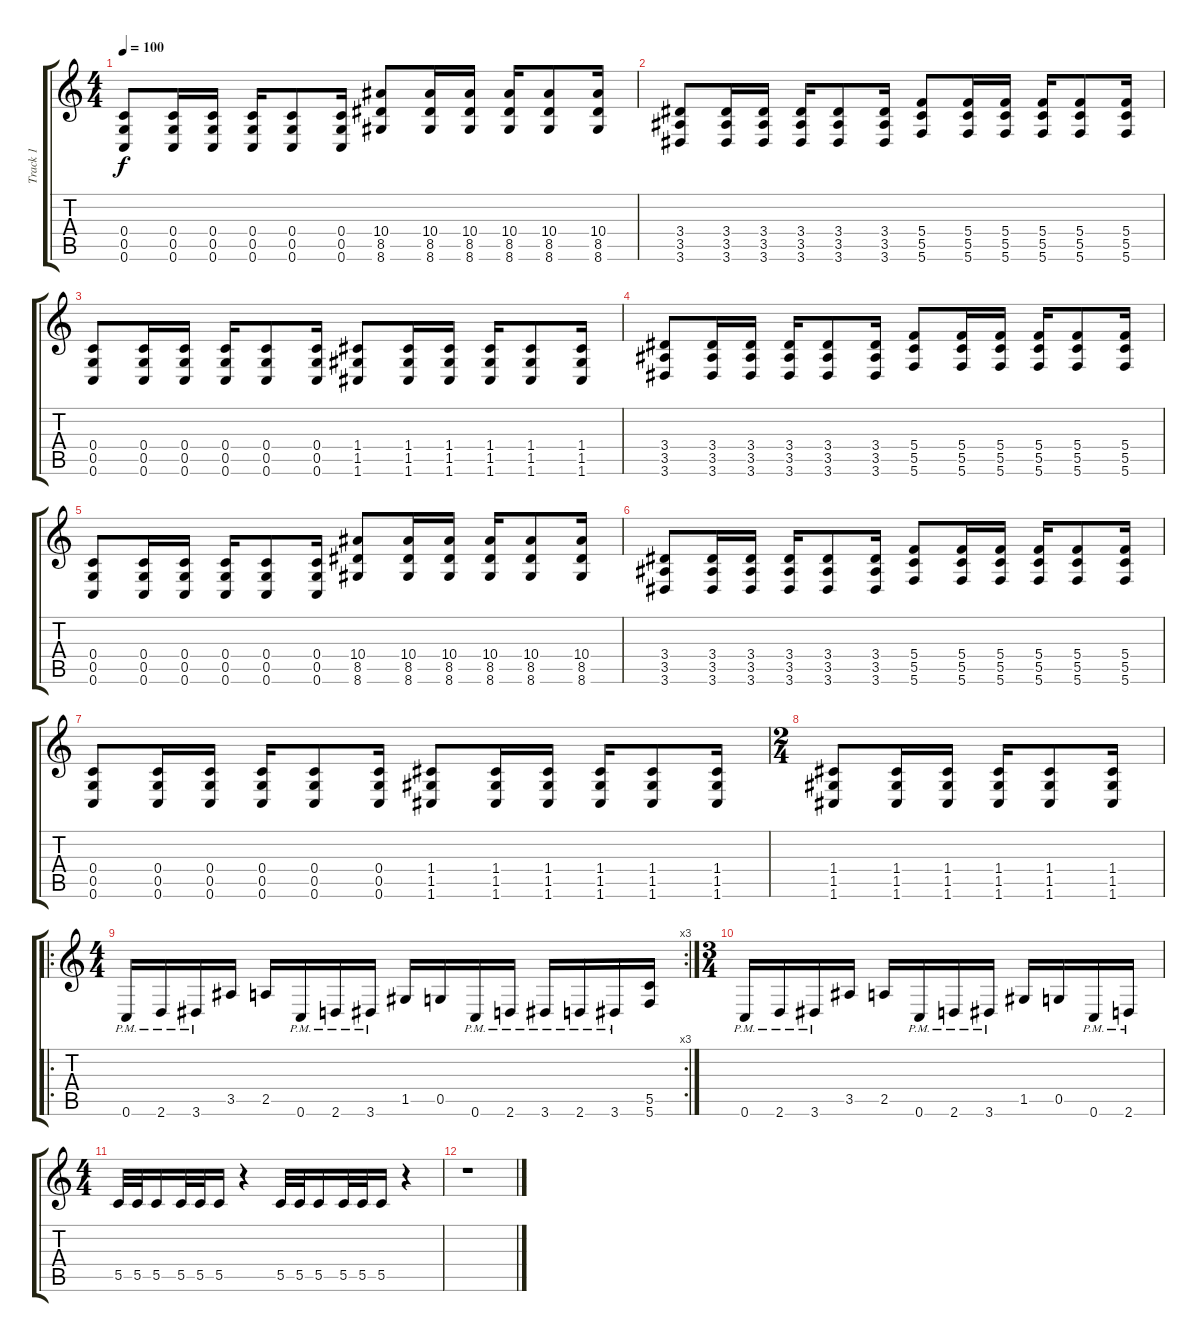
\track ("Track 1" "Track 1") {instrument distortionguitar}
\staff {score tabs}
\tuning (D4 A3 F3 C3 G2 C2) {hide}
\ts (4 4)
\tempo 100
\clef g2
\ks c
(0.4 0.5 0.6).8{dy f} (0.4 0.5 0.6).16 (0.4 0.5 0.6).16 (0.4 0.5 0.6).16 (0.4 0.5 0.6).8 (0.4 0.5 0.6).16 (10.4 8.5 8.6).8 (10.4 8.5 8.6).16 (10.4 8.5 8.6).16 (10.4 8.5 8.6).16 (10.4 8.5 8.6).8 (10.4 8.5 8.6).16 |
(3.4 3.5 3.6).8 (3.4 3.5 3.6).16 (3.4 3.5 3.6).16 (3.4 3.5 3.6).16 (3.4 3.5 3.6).8 (3.4 3.5 3.6).16 (5.4 5.5 5.6).8 (5.4 5.5 5.6).16 (5.4 5.5 5.6).16 (5.4 5.5 5.6).16 (5.4 5.5 5.6).8 (5.4 5.5 5.6).16 |
(0.4 0.5 0.6).8 (0.4 0.5 0.6).16 (0.4 0.5 0.6).16 (0.4 0.5 0.6).16 (0.4 0.5 0.6).8 (0.4 0.5 0.6).16 (1.4 1.5 1.6).8 (1.4 1.5 1.6).16 (1.4 1.5 1.6).16 (1.4 1.5 1.6).16 (1.4 1.5 1.6).8 (1.4 1.5 1.6).16 |
(3.4 3.5 3.6).8 (3.4 3.5 3.6).16 (3.4 3.5 3.6).16 (3.4 3.5 3.6).16 (3.4 3.5 3.6).8 (3.4 3.5 3.6).16 (5.4 5.5 5.6).8 (5.4 5.5 5.6).16 (5.4 5.5 5.6).16 (5.4 5.5 5.6).16 (5.4 5.5 5.6).8 (5.4 5.5 5.6).16 |
(0.4 0.5 0.6).8 (0.4 0.5 0.6).16 (0.4 0.5 0.6).16 (0.4 0.5 0.6).16 (0.4 0.5 0.6).8 (0.4 0.5 0.6).16 (10.4 8.5 8.6).8 (10.4 8.5 8.6).16 (10.4 8.5 8.6).16 (10.4 8.5 8.6).16 (10.4 8.5 8.6).8 (10.4 8.5 8.6).16 |
(3.4 3.5 3.6).8 (3.4 3.5 3.6).16 (3.4 3.5 3.6).16 (3.4 3.5 3.6).16 (3.4 3.5 3.6).8 (3.4 3.5 3.6).16 (5.4 5.5 5.6).8 (5.4 5.5 5.6).16 (5.4 5.5 5.6).16 (5.4 5.5 5.6).16 (5.4 5.5 5.6).8 (5.4 5.5 5.6).16 |
(0.4 0.5 0.6).8 (0.4 0.5 0.6).16 (0.4 0.5 0.6).16 (0.4 0.5 0.6).16 (0.4 0.5 0.6).8 (0.4 0.5 0.6).16 (1.4 1.5 1.6).8 (1.4 1.5 1.6).16 (1.4 1.5 1.6).16 (1.4 1.5 1.6).16 (1.4 1.5 1.6).8 (1.4 1.5 1.6).16 |
\ts (2 4)
(1.4 1.5 1.6).8 (1.4 1.5 1.6).16 (1.4 1.5 1.6).16 (1.4 1.5 1.6).16 (1.4 1.5 1.6).8 (1.4 1.5 1.6).16 |
\ro
\rc 3
\ts (4 4)
0.6{pm}.16{volume 16} 2.6{pm}.16 3.6{pm}.16 3.5.16 2.5.16 0.6{pm}.16 2.6{pm}.16 3.6{pm}.16 1.5.16 0.5.16 0.6{pm}.16 2.6{pm}.16 3.6{pm}.16 2.6{pm}.16 3.6{pm}.16 (5.5 5.6).16 |
\ts (3 4)
0.6{pm}.16 2.6{pm}.16 3.6{pm}.16 3.5.16 2.5.16 0.6{pm}.16 2.6{pm}.16 3.6{pm}.16 1.5.16 0.5.16 0.6{pm}.16 2.6{pm}.16 |
\ts (4 4)
5.5.32 5.5.32 5.5.16 5.5.32 5.5.32 5.5.16 r.4 5.5.32 5.5.32 5.5.16 5.5.32 5.5.32 5.5.16 r.4 |
r.1
